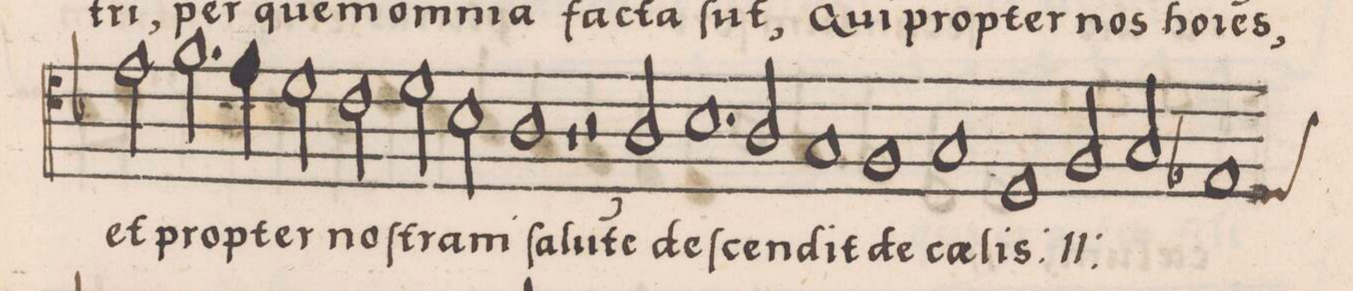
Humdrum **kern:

**kern	**text
*I"BASSVS	*
*clefC4	*
*k[b-]	*
*met(c|)	*
*M2/1	*
2r	.
2e\	et
2.f\	prop-
4e\	-ter
=74	=74
2d\	noſ-
2c\	-tram
2d\	ſa-
2B-\	-lu-
=75	=75
1A	-te(m)
1r	.
=76	=76
2r	.
2A/	de-
1.B-	-ſcen-
=77	=77
2A/	.
1G	-dit
=78	=78
1F	de
1G	c(ae)-
=79	=79
1D	-lis
*	*ij
2F/	de
2G/	.
=80	=80
*custos:D	*
1E-X	c(ae)-
*-	*-
